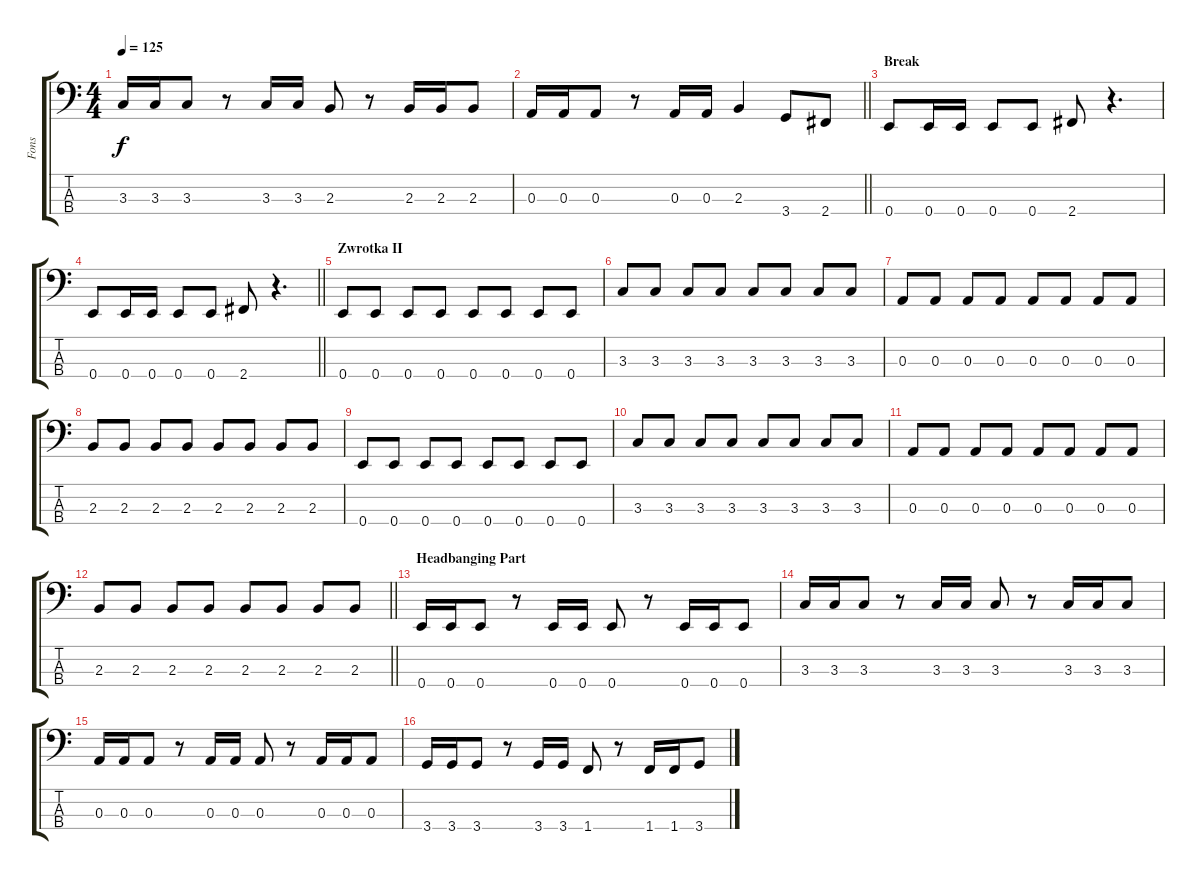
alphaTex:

\track ("Fons" "Fons") {instrument electricbassfinger}
\staff {score tabs}
\tuning (G2 D2 A1 E1) {hide}
\ts (4 4)
\tempo 125
\clef f4
\ks c
3.3.16{dy f} 3.3.16 3.3.8 r.8 3.3.16 3.3.16 2.3.8 r.8 2.3.16 2.3.16 2.3.8 |
\barLineRight lightlight
0.3.16 0.3.16 0.3.8 r.8 0.3.16 0.3.16 2.3.4 3.4.8 2.4.8 |
\section ("" "Break")
0.4.8 0.4.16 0.4.16 0.4.8 0.4.8 2.4.8 r.4{d} |
\barLineRight lightlight
0.4.8 0.4.16 0.4.16 0.4.8 0.4.8 2.4.8 r.4{d} |
\section ("" "Zwrotka II")
0.4.8 0.4.8 0.4.8 0.4.8 0.4.8 0.4.8 0.4.8 0.4.8 |
3.3.8 3.3.8 3.3.8 3.3.8 3.3.8 3.3.8 3.3.8 3.3.8 |
0.3.8 0.3.8 0.3.8 0.3.8 0.3.8 0.3.8 0.3.8 0.3.8 |
2.3.8 2.3.8 2.3.8 2.3.8 2.3.8 2.3.8 2.3.8 2.3.8 |
0.4.8 0.4.8 0.4.8 0.4.8 0.4.8 0.4.8 0.4.8 0.4.8 |
3.3.8 3.3.8 3.3.8 3.3.8 3.3.8 3.3.8 3.3.8 3.3.8 |
0.3.8 0.3.8 0.3.8 0.3.8 0.3.8 0.3.8 0.3.8 0.3.8 |
\barLineRight lightlight
2.3.8 2.3.8 2.3.8 2.3.8 2.3.8 2.3.8 2.3.8 2.3.8 |
\section ("" "Headbanging Part")
0.4.16 0.4.16 0.4.8 r.8 0.4.16 0.4.16 0.4.8 r.8 0.4.16 0.4.16 0.4.8 |
3.3.16 3.3.16 3.3.8 r.8 3.3.16 3.3.16 3.3.8 r.8 3.3.16 3.3.16 3.3.8 |
0.3.16 0.3.16 0.3.8 r.8 0.3.16 0.3.16 0.3.8 r.8 0.3.16 0.3.16 0.3.8 |
3.4.16 3.4.16 3.4.8 r.8 3.4.16 3.4.16 1.4.8 r.8 1.4.16 1.4.16 3.4.8
